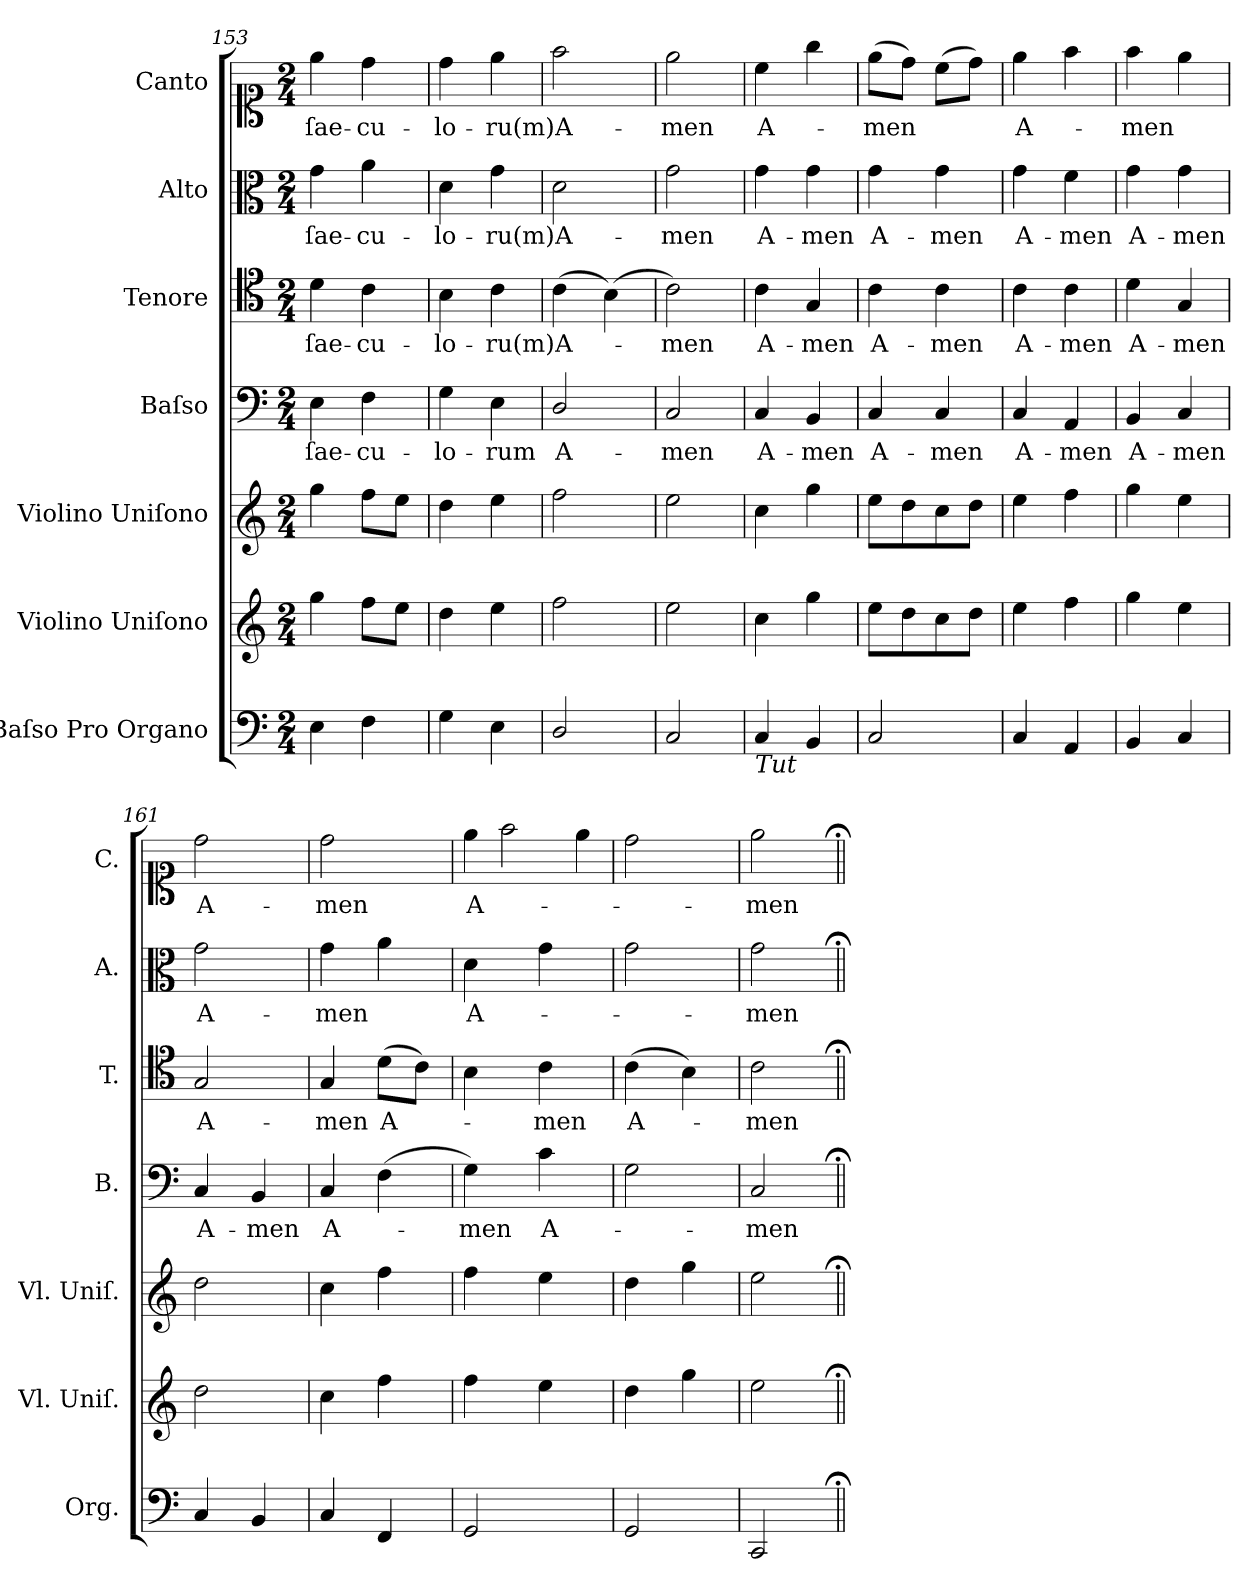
**kern	**kern	**kern	**kern	**text	**kern	**text	**kern	**text	**kern	**text
*part7	*part6	*part5	*part4	*part4	*part3	*part3	*part2	*part2	*part1	*part1
*staff7	*staff6	*staff5	*staff4	*staff4	*staff3	*staff3	*staff2	*staff2	*staff1	*staff1
*I"Baſso Pro Organo	*I"Violino Uniſono	*I"Violino Uniſono	*I"Baſso	*	*I"Tenore	*	*I"Alto	*	*I"Canto	*
*I'Org.	*I'Vl. Uniſ.	*I'Vl. Uniſ.	*I'B.	*	*I'T.	*	*I'A.	*	*I'C.	*
*clefF4	*clefG2	*clefG2	*clefF4	*	*clefC4	*	*clefC3	*	*clefC1	*
*k[]	*k[]	*k[]	*k[]	*	*k[]	*	*k[]	*	*k[]	*
*C:	*C:	*C:	*C:	*	*C:	*	*C:	*	*C:	*
*M2/4	*M2/4	*M2/4	*M2/4	*	*M2/4	*	*M2/4	*	*M2/4	*
=153	=153	=153	=153	=153	=153	=153	=153	=153	=153	=153
4E\	4gg\	4gg\	4E\	ſae-	4d\	ſae-	4g\	ſae-	4ee\	ſae-
4F\	8ff\L	8ff\L	4F\	-cu-	4c\	-cu-	4a\	-cu-	4dd\	-cu-
.	8ee\J	8ee\J	.	.	.	.	.	.	.	.
=154	=154	=154	=154	=154	=154	=154	=154	=154	=154	=154
4G\	4dd\	4dd\	4G\	-lo-	4B\	-lo-	4d\	-lo-	4dd\	-lo-
4E\	4ee\	4ee\	4E\	-rum	4c\	-ru(m)	4g\	-ru(m)	4ee\	-ru(m)
=155	=155	=155	=155	=155	=155	=155	=155	=155	=155	=155
2D/	2ff\	2ff\	2D/	A-	(>4c\	A-	2d\	A-	2ff\	A-
.	.	.	.	.	(>4B\)	.	.	.	.	.
=156	=156	=156	=156	=156	=156	=156	=156	=156	=156	=156
2C/	2ee\	2ee\	2C/	-men	2c\)	-men	2g\	-men	2ee\	-men
=157	=157	=157	=157	=157	=157	=157	=157	=157	=157	=157
!LO:TX:b:i:t=Tut	!	!	!	!	!	!	!	!	!	!
!	!	!	!	!	!	!LO:LY:i	!	!LO:LY:i	!	!LO:LY:i
4C/	4cc\	4cc\	4C/	A-	4c\	A-	4g\	A-	4cc\	A-
!	!	!	!	!	!	!LO:LY:i	!	!LO:LY:i	!	!
4BB/	4gg\	4gg\	4BB/	-men	4G/	-men	4g\	-men	4gg\	.
=158	=158	=158	=158	=158	=158	=158	=158	=158	=158	=158
!	!	!	!	!LO:LY:i	!	!LO:LY:i	!	!LO:LY:i	!	!LO:LY:i
2C/	8ee\L	8ee\L	4C/	A-	4c\	A-	4g\	A-	(>8ee\L	-men
.	8dd\	8dd\	.	.	.	.	.	.	8dd\J)	.
!	!	!	!	!LO:LY:i	!	!LO:LY:i	!	!LO:LY:i	!	!
.	8cc\	8cc\	4C/	-men	4c\	-men	4g\	-men	(>8cc\L	.
.	8dd\J	8dd\J	.	.	.	.	.	.	8dd\J)	.
=159	=159	=159	=159	=159	=159	=159	=159	=159	=159	=159
!	!	!	!	!LO:LY:i	!	!LO:LY:i	!	!LO:LY:i	!	!LO:LY:i
4C/	4ee\	4ee\	4C/	A-	4c\	A-	4g\	A-	4ee\	A-
!	!	!	!	!LO:LY:i	!	!LO:LY:i	!	!LO:LY:i	!	!
4AA/	4ff\	4ff\	4AA/	-men	4c\	-men	4f\	-men	4ff\	.
=160	=160	=160	=160	=160	=160	=160	=160	=160	=160	=160
!	!	!	!	!LO:LY:i	!	!LO:LY:i	!	!LO:LY:i	!	!LO:LY:i
4BB/	4gg\	4gg\	4BB/	A-	4d\	A-	4g\	A-	4ff\	-men
!	!	!	!	!LO:LY:i	!	!LO:LY:i	!	!LO:LY:i	!	!
4C/	4ee\	4ee\	4C/	-men	4G/	-men	4g\	-men	4ee\	.
=161	=161	=161	=161	=161	=161	=161	=161	=161	=161	=161
!	!	!	!	!LO:LY:i	!	!	!	!LO:LY:i	!	!LO:LY:i
4C/	2dd\	2dd\	4C/	A-	2G/	A-	2g\	A-	2dd\	A-
!	!	!	!	!LO:LY:i	!	!	!	!	!	!
4BB/	.	.	4BB/	-men	.	.	.	.	.	.
=162	=162	=162	=162	=162	=162	=162	=162	=162	=162	=162
!	!	!	!	!	!	!	!	!LO:LY:i	!	!LO:LY:i
4C/	4cc\	4cc\	4C/	A-	4G/	-men	4g\	-men	2dd\	-men
4FF/	4ff\	4ff\	(>4F\	.	(>8d\L	A-	4a\	.	.	.
.	.	.	.	.	8c\J)	.	.	.	.	.
=163	=163	=163	=163	=163	=163	=163	=163	=163	=163	=163
!	!	!	!	!	!	!	!	!LO:LY:i	!LO:N:vis=4	!
2GG/	4ff\	4ff\	4G\)	-men	4B\	.	4d\	A-	8ee\	A-
!	!	!	!	!	!	!	!	!	!LO:N:vis=2	!
.	.	.	.	.	.	.	.	.	4ff	.
.	4ee\	4ee\	4c\	A-	4c\	-men	4g\	.	.	.
!	!	!	!	!	!	!	!	!	!LO:N:vis=4	!
.	.	.	.	.	.	.	.	.	8ee	.
=164	=164	=164	=164	=164	=164	=164	=164	=164	=164	=164
2GG/	4dd\	4dd\	2G\	.	(>4c\	A-	2g\	.	2dd\	.
.	4gg\	4gg\	.	.	4B\)	.	.	.	.	.
=165	=165	=165	=165	=165	=165	=165	=165	=165	=165	=165
!	!	!	!	!	!	!	!	!LO:LY:i	!	!
2CC/	2ee\	2ee\	2C/	-men	2c\	-men	2g\	-men	2ee\	-men
=||;	=||;	=||;	=||;	=||;	=||;	=||;	=||;	=||;	=||;	=||;
*-	*-	*-	*-	*-	*-	*-	*-	*-	*-	*-
